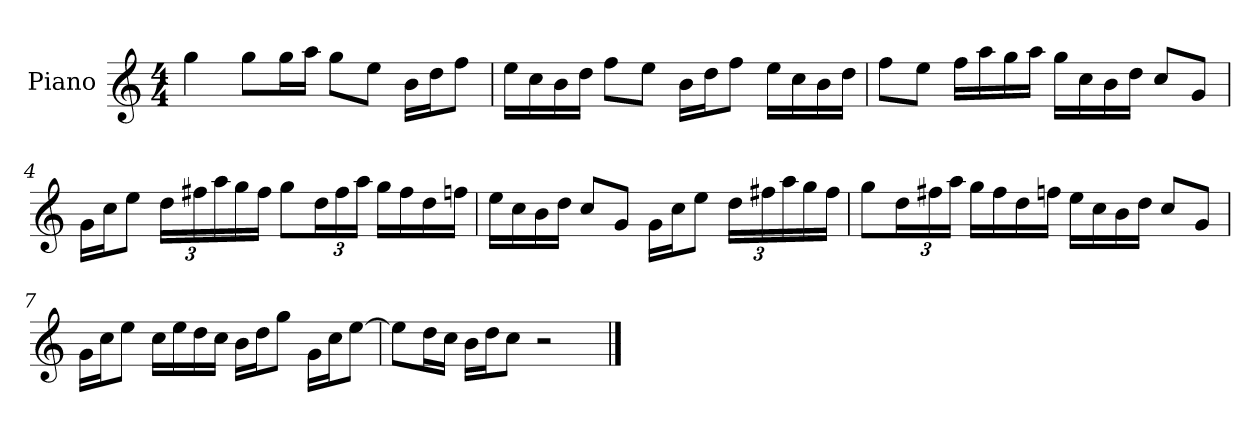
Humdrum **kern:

**kern
*part1
*staff1
*I"Piano
*I'P-no
*clefG2
*k[]
*M4/4
*MM90
=1
4gg\
8gg\L
16gg\L
16aa\JJ
8gg\L
8ee\J
16b\LL
16dd\J
8ff\J
=2
16ee\LL
16cc\
16b\
16dd\JJ
8ff\L
8ee\J
16b\LL
16dd\J
8ff\J
16ee\LL
16cc\
16b\
16dd\JJ
=3
8ff\L
8ee\J
16ff\LL
16aa\
16gg\
16aa\JJ
16gg\LL
16cc\
16b\
16dd\JJ
8cc/L
8g/J
!!LO:LB:g=z
=4
16g\LL
16cc\J
8ee\J
*Xbrackettup
24dd\LL
24ff#X\
24aa\
16gg\
16ff#\JJ
8gg\L
24dd\L
24ff#\
24aa\JJ
16gg\LL
16ff#\
16dd\
16ffn\JJ
=5
16ee\LL
16cc\
16b\
16dd\JJ
8cc/L
8g/J
16g\LL
16cc\J
8ee\J
24dd\LL
24ff#X\
24aa\
16gg\
16ff#\JJ
=6
8gg\L
24dd\L
24ff#X\
24aa\JJ
16gg\LL
16ff#\
16dd\
16ffn\JJ
16ee\LL
16cc\
16b\
16dd\JJ
8cc/L
8g/J
!!LO:LB:g=z
=7
16g\LL
16cc\J
8ee\J
16cc\LL
16ee\
16dd\
16cc\JJ
16b\LL
16dd\J
8gg\J
16g\LL
16cc\J
[8ee\J
=8
8ee\L]
16dd\L
16cc\JJ
16b\LL
16dd\J
8cc\J
2r
==
*-
